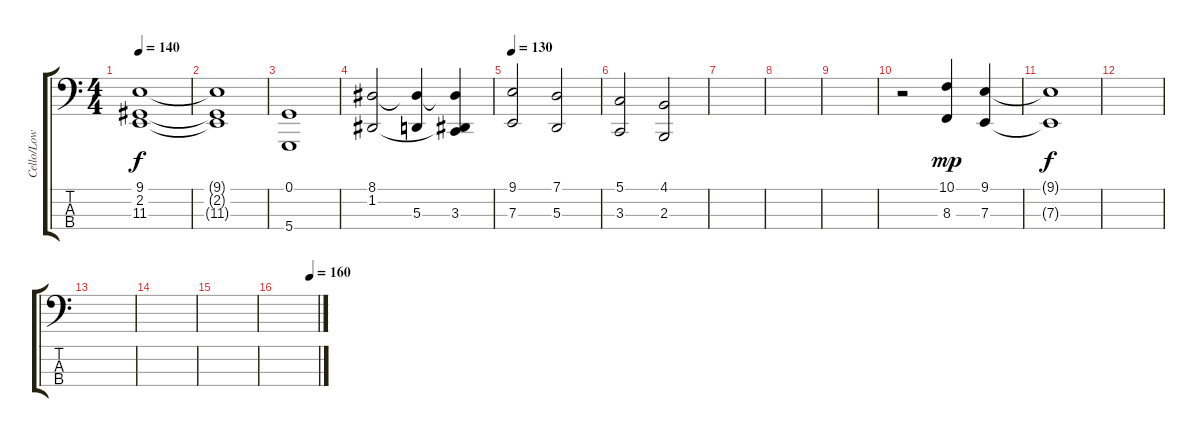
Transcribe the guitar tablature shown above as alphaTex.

\track ("Cello/Low Strings" "Cello/Low ") {instrument cello}
\staff {score tabs}
\tuning (G2 D2 A1 D1) {hide}
\ts (4 4)
\tempo 140
\clef f4
\ks c
(9.1 2.2 11.3).1{dy f} |
(9.1{t} 2.2{t} 11.3{t}).1 |
(0.1 5.4).1 |
(8.1 1.2).2 (8.1{t} 5.3).4 (8.1{t} 1.2{t} 3.3).4 |
\tempo 130
(9.1 7.3).2 (7.1 5.3).2 |
(5.1 3.3).2 (4.1 2.3).2 |
|
|
|
r.2{volume 9} (10.1 8.3).4{dy mp volume 3} (9.1 7.3).4 |
(9.1{t} 7.3{t}).1{dy f} |
|
|
|
|
\tempo (160 0.8125)
